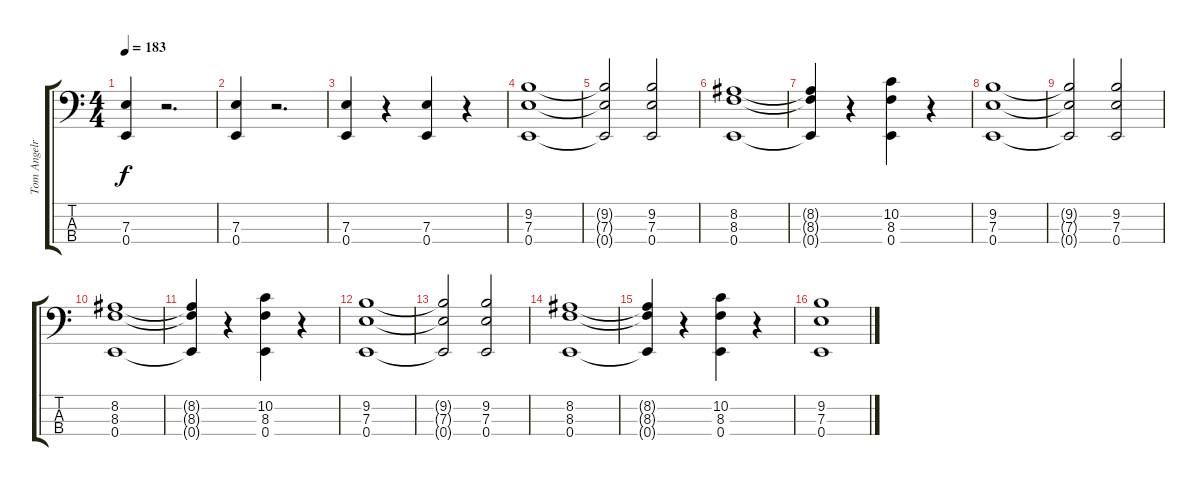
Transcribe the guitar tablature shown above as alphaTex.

\track ("Tom Angelripper" "Tom Angelr") {instrument electricbasspick}
\staff {score tabs}
\tuning (G2 D2 A1 E1) {hide}
\ts (4 4)
\tempo 183
\clef f4
\ks c
(7.3 0.4).4{dy f} r.2{d} |
(7.3 0.4).4 r.2{d} |
(7.3 0.4).4 r.4 (7.3 0.4).4 r.4 |
(9.2 7.3 0.4).1 |
(9.2{t} 7.3{t} 0.4{t}).2 (9.2 7.3 0.4).2 |
(8.2 8.3 0.4).1 |
(8.2{t} 8.3{t} 0.4{t}).4 r.4 (10.2 8.3 0.4).4 r.4 |
(9.2 7.3 0.4).1 |
(9.2{t} 7.3{t} 0.4{t}).2 (9.2 7.3 0.4).2 |
(8.2 8.3 0.4).1 |
(8.2{t} 8.3{t} 0.4{t}).4 r.4 (10.2 8.3 0.4).4 r.4 |
(9.2 7.3 0.4).1 |
(9.2{t} 7.3{t} 0.4{t}).2 (9.2 7.3 0.4).2 |
(8.2 8.3 0.4).1 |
(8.2{t} 8.3{t} 0.4{t}).4 r.4 (10.2 8.3 0.4).4 r.4 |
(9.2 7.3 0.4).1
